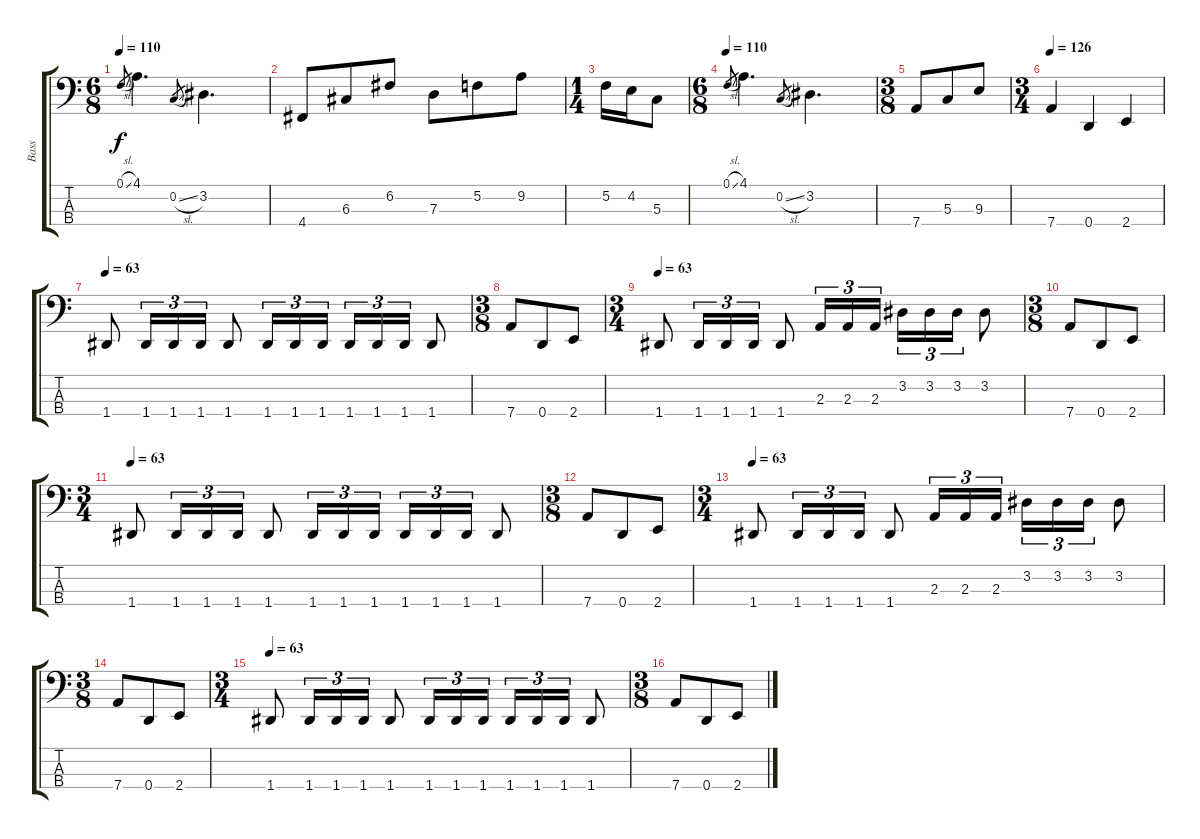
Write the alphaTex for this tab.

\track ("Bass" "Bass") {instrument electricbasspick}
\staff {score tabs}
\tuning (F2 C2 G1 D1) {hide}
\ts (6 8)
\tempo 110
\clef f4
\ks c
0.1{sl}.8{gr dy f} 4.1.4{d} 0.2{sl}.8{gr} 3.2.4{d} |
4.4.8 6.3.8 6.2.8 7.3.8 5.2.8 9.2.8 |
\ts (1 4)
5.2.16 4.2.16 5.3.8 |
\ts (6 8)
\tempo 110
0.1{sl}.8{gr} 4.1.4{d} 0.2{sl}.8{gr} 3.2.4{d} |
\ts (3 8)
7.4.8 5.3.8 9.3.8 |
\ts (3 4)
\tempo 126
7.4.4 0.4.4 2.4.4 |
\tempo 63
1.4.8 1.4.16{tu (3 2)} 1.4.16{tu (3 2)} 1.4.16{tu (3 2)} 1.4.8 1.4.16{tu (3 2)} 1.4.16{tu (3 2)} 1.4.16{tu (3 2)} 1.4.16{tu (3 2)} 1.4.16{tu (3 2)} 1.4.16{tu (3 2)} 1.4.8 |
\ts (3 8)
7.4.8 0.4.8 2.4.8 |
\ts (3 4)
\tempo 63
1.4.8 1.4.16{tu (3 2)} 1.4.16{tu (3 2)} 1.4.16{tu (3 2)} 1.4.8 2.3.16{tu (3 2)} 2.3.16{tu (3 2)} 2.3.16{tu (3 2)} 3.2.16{tu (3 2)} 3.2.16{tu (3 2)} 3.2.16{tu (3 2)} 3.2.8 |
\ts (3 8)
7.4.8 0.4.8 2.4.8 |
\ts (3 4)
\tempo 63
1.4.8 1.4.16{tu (3 2)} 1.4.16{tu (3 2)} 1.4.16{tu (3 2)} 1.4.8 1.4.16{tu (3 2)} 1.4.16{tu (3 2)} 1.4.16{tu (3 2)} 1.4.16{tu (3 2)} 1.4.16{tu (3 2)} 1.4.16{tu (3 2)} 1.4.8 |
\ts (3 8)
7.4.8 0.4.8 2.4.8 |
\ts (3 4)
\tempo 63
1.4.8 1.4.16{tu (3 2)} 1.4.16{tu (3 2)} 1.4.16{tu (3 2)} 1.4.8 2.3.16{tu (3 2)} 2.3.16{tu (3 2)} 2.3.16{tu (3 2)} 3.2.16{tu (3 2)} 3.2.16{tu (3 2)} 3.2.16{tu (3 2)} 3.2.8 |
\ts (3 8)
7.4.8 0.4.8 2.4.8 |
\ts (3 4)
\tempo 63
1.4.8 1.4.16{tu (3 2)} 1.4.16{tu (3 2)} 1.4.16{tu (3 2)} 1.4.8 1.4.16{tu (3 2)} 1.4.16{tu (3 2)} 1.4.16{tu (3 2)} 1.4.16{tu (3 2)} 1.4.16{tu (3 2)} 1.4.16{tu (3 2)} 1.4.8 |
\ts (3 8)
7.4.8 0.4.8 2.4.8
